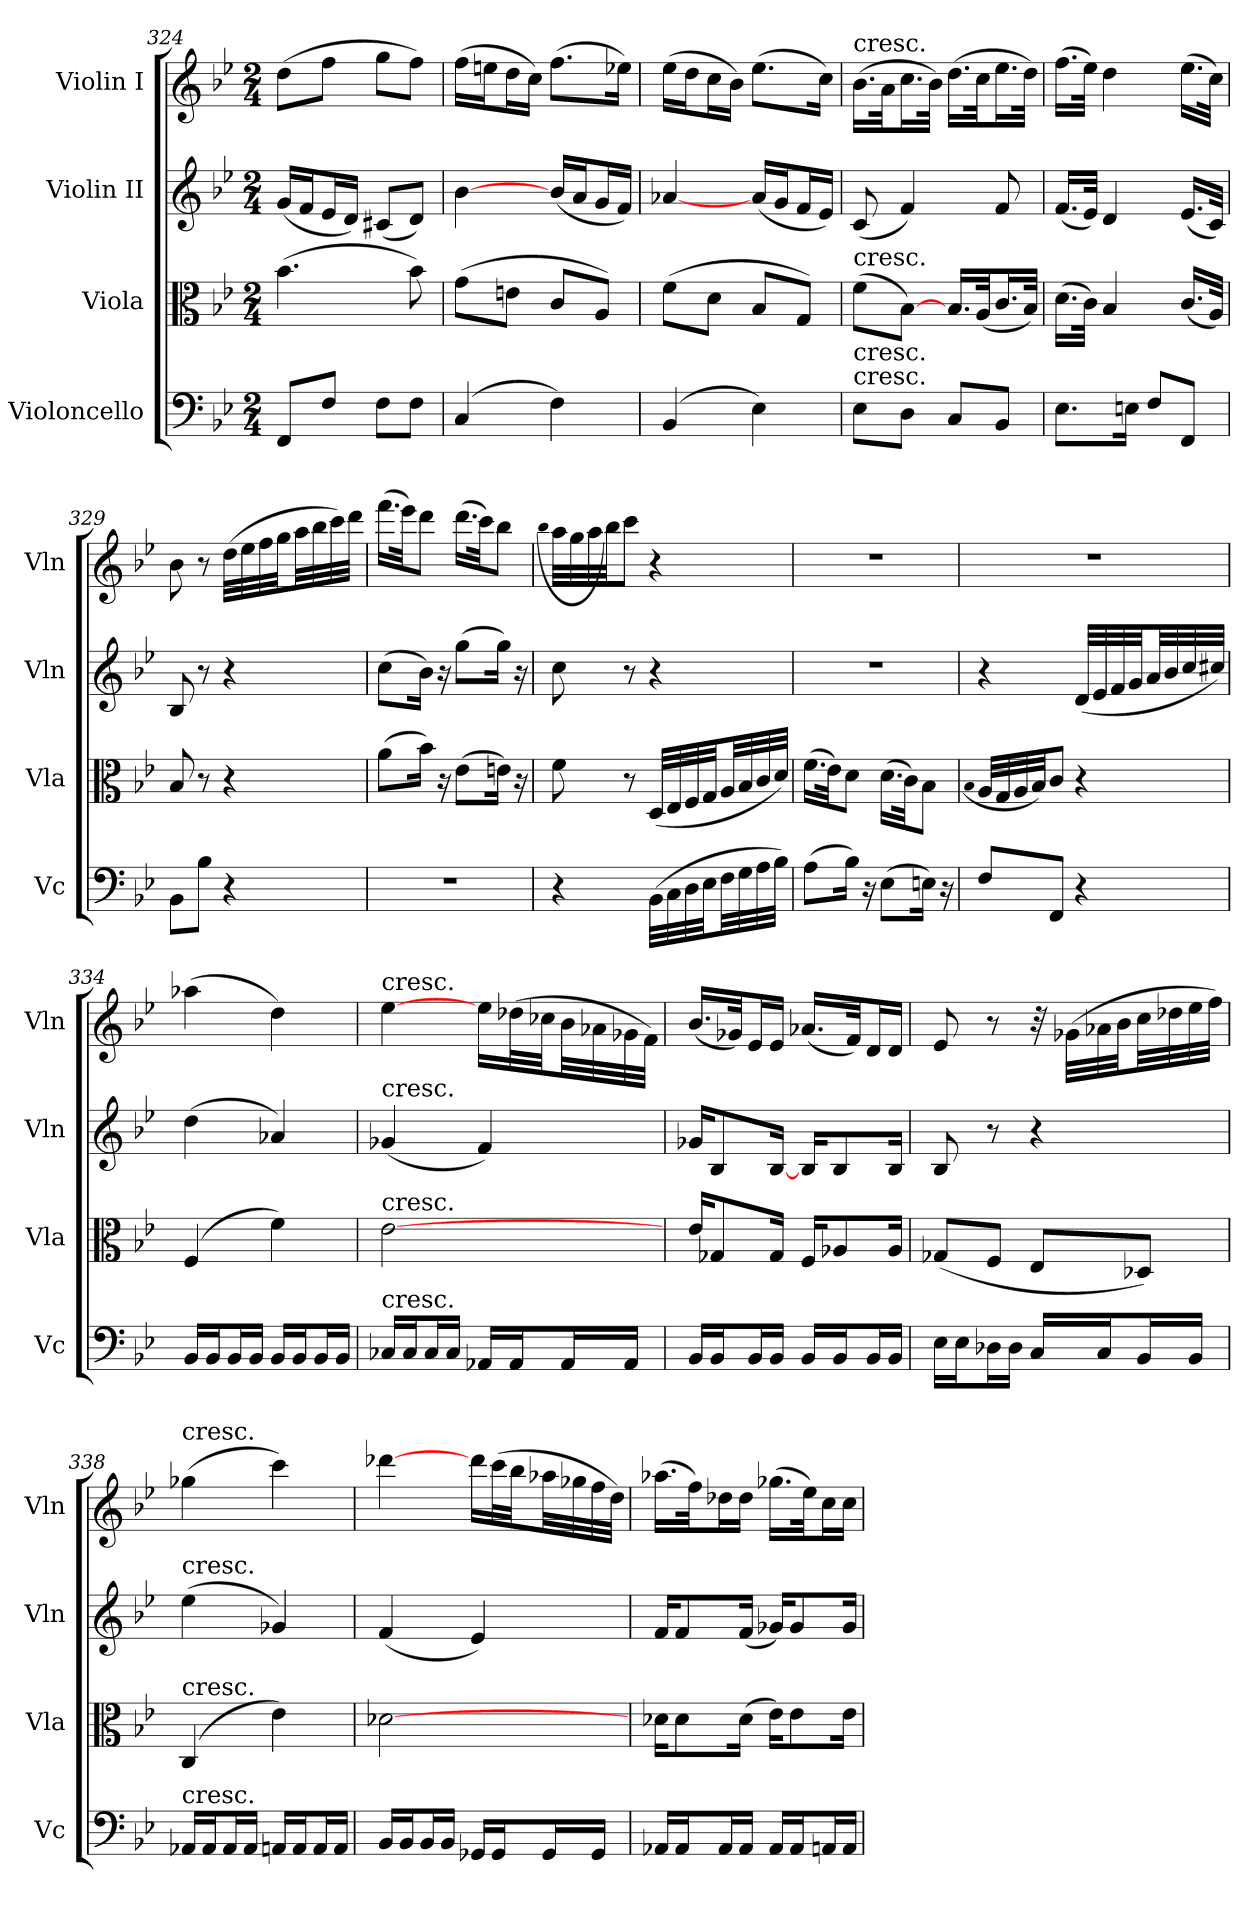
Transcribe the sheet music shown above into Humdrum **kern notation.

**kern	**kern	**kern	**kern
*part4	*part3	*part2	*part1
*staff4	*staff3	*staff2	*staff1
*I"Violoncello	*I"Viola	*I"Violin II	*I"Violin I
*I'Vc	*I'Vla	*I'Vln	*I'Vln
*clefF4	*clefC3	*clefG2	*clefG2
*k[b-e-]	*k[b-e-]	*k[b-e-]	*k[b-e-]
*B-:	*B-:	*B-:	*B-:
*M2/4	*M2/4	*M2/4	*M2/4
=324	=324	=324	=324
8FF/L	(4.b-	(16g/LL	(8dd\L
.	.	16f/J	.
8F/J	.	16e-/L	8ff\J
.	.	16d/JJ)	.
8F\L	.	(8c#X/L	8gg\L
8F\J	8b-)	8d/J)	8ff\J)
=325	=325	=325	=325
(4C	(8g\L	[4b-	(16ff\LL
.	.	.	16een\J
.	8en\J	.	16dd\L
.	.	.	16cc\JJ)
4F)	8c/L	(16b-/LL	(8.ff\L
.	.	16a/J	.
.	8A/J)	16g/L	.
.	.	16f/JJ)	16ee-X\Jk)
=326	=326	=326	=326
(4BB-	(8f\L	[4a-X	(16ee-\LL
.	.	.	16dd\J
.	8d\J	.	16cc\L
.	.	.	16b-\JJ)
4E-)	8B-/L	(16a-/LL	(8.ee-\L
.	.	16g/J	.
.	8G/J)	16f/L	.
.	.	16e-/JJ)	16cc\Jk)
=327	=327	=327	=327
!	!	!	!LO:TX:a:t=cresc.
!	!LO:TX:a:t=cresc.	!	!
!LO:TX:a:t=cresc.	!	!	!
!LO:TX:a:t=cresc.	!	!	!
8E-\L	(8f\L	(8c	(16.b-\LL
.	.	.	32a\Jk
8D\J	[8B-\J)	4f)	16.cc\L
.	.	.	32b-\JJk)
8C/L	16.B-/LL	.	(16.dd\LL
.	(32A/Jk	.	32cc\Jk
8BB-/J	16.c/L	8f	16.ee-\L
.	32B-/JJk)	.	32dd\JJk)
=328	=328	=328	=328
8.E-\L	(16.d\LL	(16.f/LL	(16.ff\LL
.	32c\JJk)	32e-/JJk)	32ee-\JJk)
.	4B-	4d	4dd
16En\Jk	.	.	.
8F/L	.	.	.
8FF/J	(16.c/LL	(16.e-/LL	(16.ee-\LL
.	32A/JJk)	32c/JJk)	32cc\JJk)
=329	=329	=329	=329
8BB-\L	8B-	8B-	8b-
8B-\J	8r	8r	8r
4r	4r	4r	(32dd\LLL
.	.	.	32ee-\
.	.	.	32ff\
.	.	.	32gg\JJ
.	.	.	32aa\LL
.	.	.	32bb-\
.	.	.	32ccc\)
.	.	.	32ddd\JJJ
=330	=330	=330	=330
2r	(8a\L	(8cc\L	(16.fff\LL
.	.	.	32eee-\Jk)
.	16b-\Jk)	16b-\Jk)	8ddd\J
.	16r	16r	.
.	(8e-\L	(8gg\L	(16.ddd\LL
.	.	.	32ccc\Jk)
.	16en\Jk)	16gg\Jk)	8bb-\J
.	16r	16r	.
=331	=331	=331	=331
.	.	.	(qqbb-
4r	8f	8cc	32aa\LLL
.	.	.	32gg\
.	.	.	32aa\
.	.	.	32bb-\JJ)
.	8r	8r	8ccc\J
(32BB-\LLL	(32D/LLL	4r	4r
32C\	32E-/	.	.
32D\	32F/	.	.
32E-\JJ	32G/JJ	.	.
32F\LL	32A/LL	.	.
32G\	32B-/	.	.
32A\	32c/	.	.
32B-\JJJ)	32d/JJJ)	.	.
=332	=332	=332	=332
(8A\L	(16.f\LL	2r	2r
.	32e-\Jk)	.	.
16B-\Jk)	8d\J	.	.
16r	.	.	.
(8E-\L	(16.d\LL	.	.
.	32c\Jk)	.	.
16En\Jk)	8B-\J	.	.
16r	.	.	.
=333	=333	=333	=333
.	(qqB-	.	.
8F/L	32A/LLL	4r	2r
.	32G/	.	.
.	32A/	.	.
.	32B-/JJ)	.	.
8FF/J	8c/J	.	.
4r	4r	(32d/LLL	.
.	.	32e-/	.
.	.	32f/	.
.	.	32g/JJ	.
.	.	32a/LL	.
.	.	32b-/	.
.	.	32cc/	.
.	.	32cc#X/JJJ)	.
=334	=334	=334	=334
16BB-/LL	(4F	(4dd	(4aa-X
16BB-/J	.	.	.
16BB-/L	.	.	.
16BB-/JJ	.	.	.
16BB-/LL	4f)	4a-X)	4dd)
16BB-/J	.	.	.
16BB-/L	.	.	.
16BB-/JJ	.	.	.
=335	=335	=335	=335
!	!	!	!LO:TX:a:t=cresc.
!	!	!LO:TX:a:t=cresc.	!
!	!LO:TX:a:t=cresc.	!	!
!LO:TX:a:t=cresc.	!	!	!
16C-X/LL	[2e-	(4g-X	[4ee-
16C-/J	.	.	.
16C-/L	.	.	.
16C-/JJ	.	.	.
16AA-X/LL	.	4f)	16ee-\LL
16AA-/J	.	.	(32dd-X\L
.	.	.	32cc-X\JJ
16AA-/L	.	.	32b-\LL
.	.	.	32a-X\
16AA-/JJ	.	.	32g-X\
.	.	.	32f\JJJ)
=336	=336	=336	=336
16BB-/LL	16e-/KL	16g-X/KL	(16.b-/LL
16BB-/J	8G-X/	8B-/	.
.	.	.	32g-X/Jk)
16BB-/L	.	.	16e-/L
16BB-/JJ	16G-/Jk	[16B-/Jk	16e-/JJ
16BB-/LL	16F/KL	16B-/KL	(16.a-X/LL
16BB-/J	8A-X/	8B-/	.
.	.	.	32f/Jk)
16BB-/L	.	.	16d/L
16BB-/JJ	16A-/Jk	16B-/Jk	16d/JJ
=337	=337	=337	=337
16E-\LL	(8G-X/L	8B-	8e-
16E-\J	.	.	.
16D-X\L	8F/J	8r	8r
16D-\JJ	.	.	.
16C/LL	8E-/L	4r	32r
.	.	.	(32g-X\LLL
16C/J	.	.	32a-X\
.	.	.	32b-\JJ
16BB-/L	8D-X/J)	.	32cc\LL
.	.	.	32dd-X\
16BB-/JJ	.	.	32ee-\
.	.	.	32ff\JJJ)
=338	=338	=338	=338
!	!	!	!LO:TX:a:t=cresc.
!	!	!LO:TX:a:t=cresc.	!
!	!LO:TX:a:t=cresc.	!	!
!LO:TX:a:t=cresc.	!	!	!
16AA-X/LL	(4C	(4ee-	(4gg-X
16AA-/J	.	.	.
16AA-/L	.	.	.
16AA-/JJ	.	.	.
16AAn/LL	4e-)	4g-X)	4ccc)
16AA/J	.	.	.
16AA/L	.	.	.
16AA/JJ	.	.	.
=339	=339	=339	=339
16BB-/LL	[2d-X	(4f	[4ddd-X
16BB-/J	.	.	.
16BB-/L	.	.	.
16BB-/JJ	.	.	.
16GG-X/LL	.	4e-)	16ddd-\LL
16GG-/J	.	.	(32ccc\L
.	.	.	32bb-\JJ
16GG-/L	.	.	32aa-X\LL
.	.	.	32gg-X\
16GG-/JJ	.	.	32ff\
.	.	.	32dd\JJJ)
=340	=340	=340	=340
16AA-X/LL	16d-X\KL	16f/KL	(16.aa-X\LL
16AA-/J	8d-\	8f/	.
.	.	.	32ff\Jk)
16AA-/L	.	.	16dd-X\L
16AA-/JJ	(16d-\Jk	(16f/Jk	16dd-\JJ
16AA-/LL	16e-\KL)	16g-X/KL)	(16.gg-X\LL
16AA-/J	8e-\	8g-/	.
.	.	.	32ee-\Jk)
16AAn/L	.	.	16cc\L
16AA/JJ	16e-\Jk	16g-/Jk	16cc\JJ
=	=	=	=
*-	*-	*-	*-
